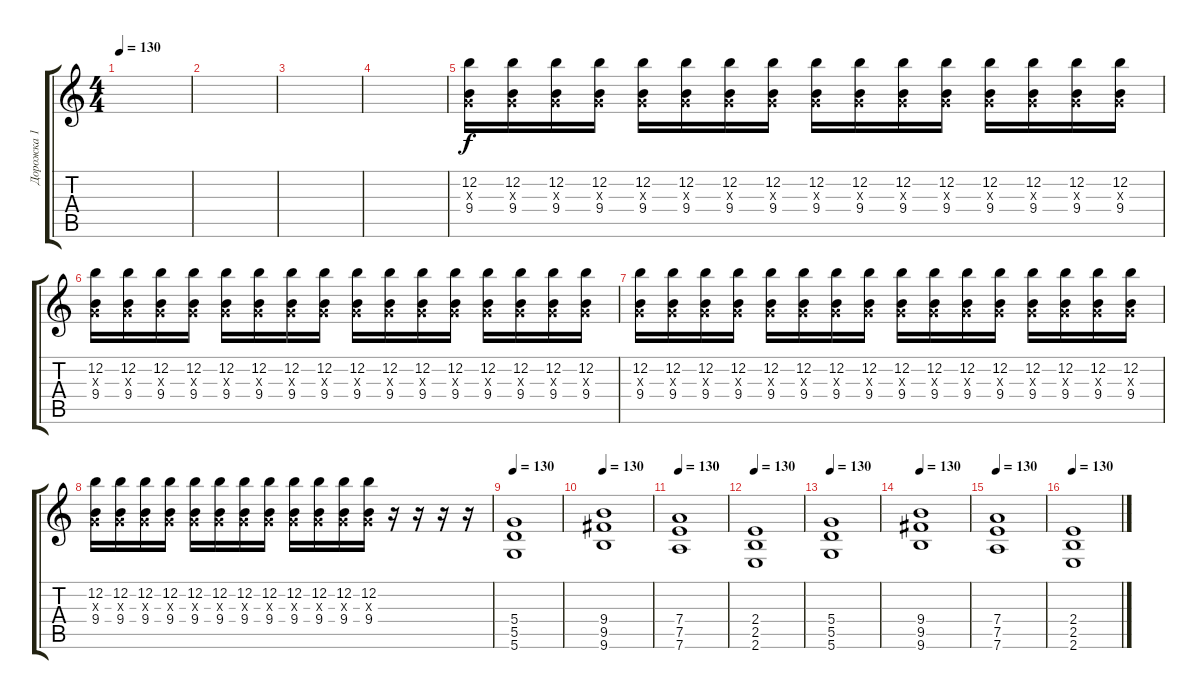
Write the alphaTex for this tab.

\track ("Дорожка 1" "Дорожка 1") {instrument distortionguitar}
\staff {score tabs}
\tuning (E4 B3 G3 D3 A2 D2) {hide}
\ts (4 4)
\tempo 130
\clef g2
\ks c
|
|
|
|
(12.2 0.3{x} 9.4).16{volume 8} (12.2 0.3{x} 9.4).16 (12.2 0.3{x} 9.4).16 (12.2 0.3{x} 9.4).16 (12.2 0.3{x} 9.4).16 (12.2 0.3{x} 9.4).16 (12.2 0.3{x} 9.4).16 (12.2 0.3{x} 9.4).16 (12.2 0.3{x} 9.4).16 (12.2 0.3{x} 9.4).16 (12.2 0.3{x} 9.4).16 (12.2 0.3{x} 9.4).16 (12.2 0.3{x} 9.4).16 (12.2 0.3{x} 9.4).16 (12.2 0.3{x} 9.4).16 (12.2 0.3{x} 9.4).16 |
(12.2 0.3{x} 9.4).16 (12.2 0.3{x} 9.4).16 (12.2 0.3{x} 9.4).16 (12.2 0.3{x} 9.4).16 (12.2 0.3{x} 9.4).16 (12.2 0.3{x} 9.4).16 (12.2 0.3{x} 9.4).16 (12.2 0.3{x} 9.4).16 (12.2 0.3{x} 9.4).16 (12.2 0.3{x} 9.4).16 (12.2 0.3{x} 9.4).16 (12.2 0.3{x} 9.4).16 (12.2 0.3{x} 9.4).16 (12.2 0.3{x} 9.4).16 (12.2 0.3{x} 9.4).16 (12.2 0.3{x} 9.4).16 |
(12.2 0.3{x} 9.4).16 (12.2 0.3{x} 9.4).16 (12.2 0.3{x} 9.4).16 (12.2 0.3{x} 9.4).16 (12.2 0.3{x} 9.4).16 (12.2 0.3{x} 9.4).16 (12.2 0.3{x} 9.4).16 (12.2 0.3{x} 9.4).16 (12.2 0.3{x} 9.4).16 (12.2 0.3{x} 9.4).16 (12.2 0.3{x} 9.4).16 (12.2 0.3{x} 9.4).16 (12.2 0.3{x} 9.4).16 (12.2 0.3{x} 9.4).16 (12.2 0.3{x} 9.4).16 (12.2 0.3{x} 9.4).16 |
(12.2 0.3{x} 9.4).16 (12.2 0.3{x} 9.4).16 (12.2 0.3{x} 9.4).16 (12.2 0.3{x} 9.4).16 (12.2 0.3{x} 9.4).16 (12.2 0.3{x} 9.4).16 (12.2 0.3{x} 9.4).16 (12.2 0.3{x} 9.4).16 (12.2 0.3{x} 9.4).16 (12.2 0.3{x} 9.4).16 (12.2 0.3{x} 9.4).16 (12.2 0.3{x} 9.4).16 r.16 r.16 r.16 r.16 |
\tempo 130
(5.4 5.5 5.6).1{volume 11} |
\tempo 130
(9.4 9.5 9.6).1 |
\tempo 130
(7.4 7.5 7.6).1 |
\tempo 130
(2.4 2.5 2.6).1 |
\tempo 130
(5.4 5.5 5.6).1 |
\tempo 130
(9.4 9.5 9.6).1 |
\tempo 130
(7.4 7.5 7.6).1 |
\tempo 130
(2.4 2.5 2.6).1
